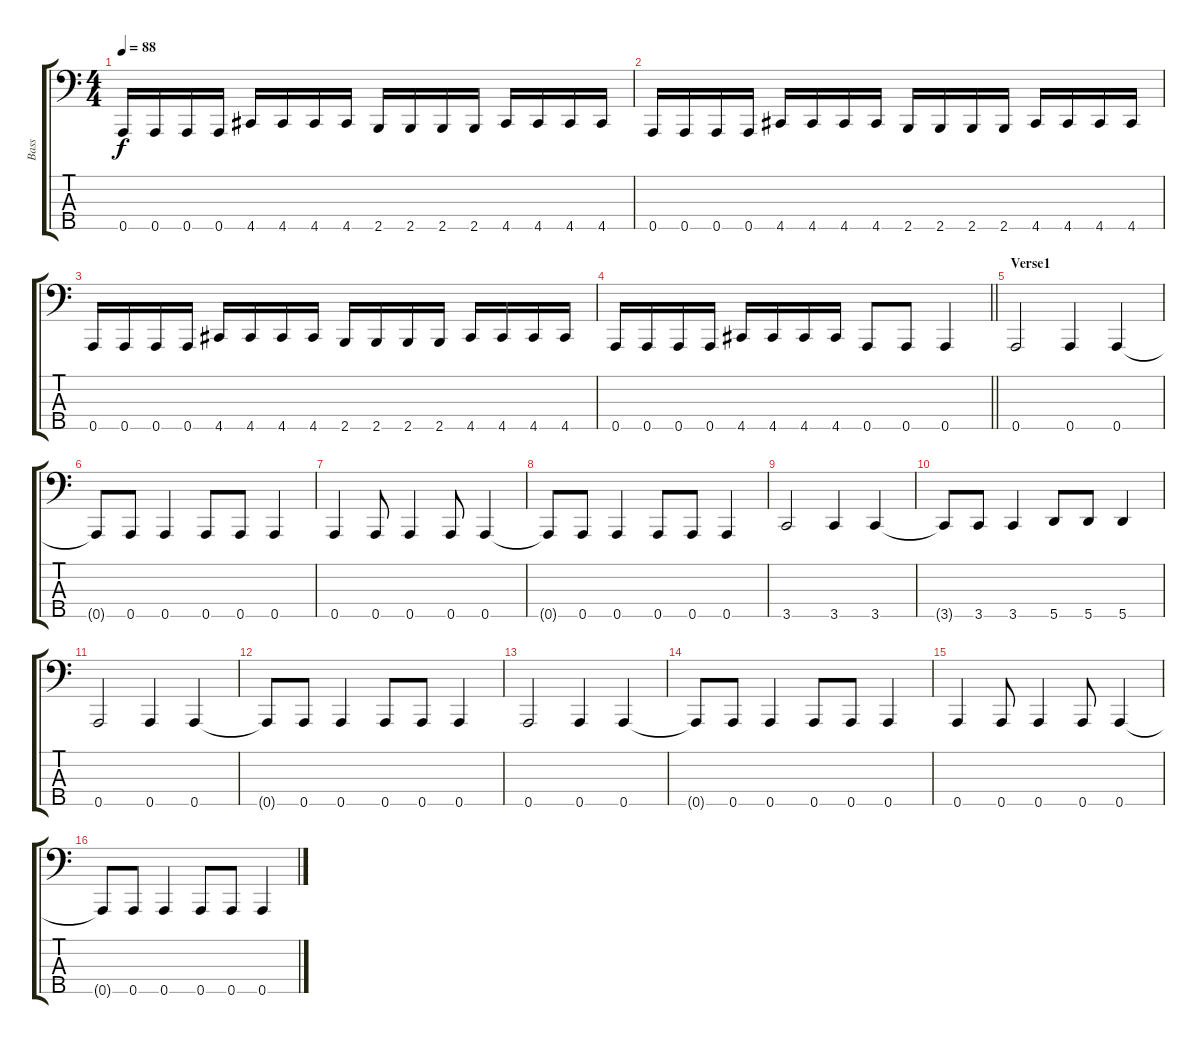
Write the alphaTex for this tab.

\track ("Bass" "Bass") {instrument electricbasspick}
\staff {score tabs}
\tuning (A2 E2 A1 E1 A0) {hide}
\ts (4 4)
\tempo 88
\clef f4
\ks c
0.5.16{dy f} 0.5.16 0.5.16 0.5.16 4.5.16 4.5.16 4.5.16 4.5.16 2.5.16 2.5.16 2.5.16 2.5.16 4.5.16 4.5.16 4.5.16 4.5.16 |
0.5.16 0.5.16 0.5.16 0.5.16 4.5.16 4.5.16 4.5.16 4.5.16 2.5.16 2.5.16 2.5.16 2.5.16 4.5.16 4.5.16 4.5.16 4.5.16 |
0.5.16 0.5.16 0.5.16 0.5.16 4.5.16 4.5.16 4.5.16 4.5.16 2.5.16 2.5.16 2.5.16 2.5.16 4.5.16 4.5.16 4.5.16 4.5.16 |
\barLineRight lightlight
0.5.16 0.5.16 0.5.16 0.5.16 4.5.16 4.5.16 4.5.16 4.5.16 0.5.8 0.5.8 0.5.4 |
\section ("" "Verse1")
0.5.2 0.5.4 0.5.4 |
0.5{t}.8 0.5.8 0.5.4 0.5.8 0.5.8 0.5.4 |
0.5.4 0.5.8 0.5.4 0.5.8 0.5.4 |
0.5{t}.8 0.5.8 0.5.4 0.5.8 0.5.8 0.5.4 |
3.5.2 3.5.4 3.5.4 |
3.5{t}.8 3.5.8 3.5.4 5.5.8 5.5.8 5.5.4 |
0.5.2 0.5.4 0.5.4 |
0.5{t}.8 0.5.8 0.5.4 0.5.8 0.5.8 0.5.4 |
0.5.2 0.5.4 0.5.4 |
0.5{t}.8 0.5.8 0.5.4 0.5.8 0.5.8 0.5.4 |
0.5.4 0.5.8 0.5.4 0.5.8 0.5.4 |
0.5{t}.8 0.5.8 0.5.4 0.5.8 0.5.8 0.5.4
